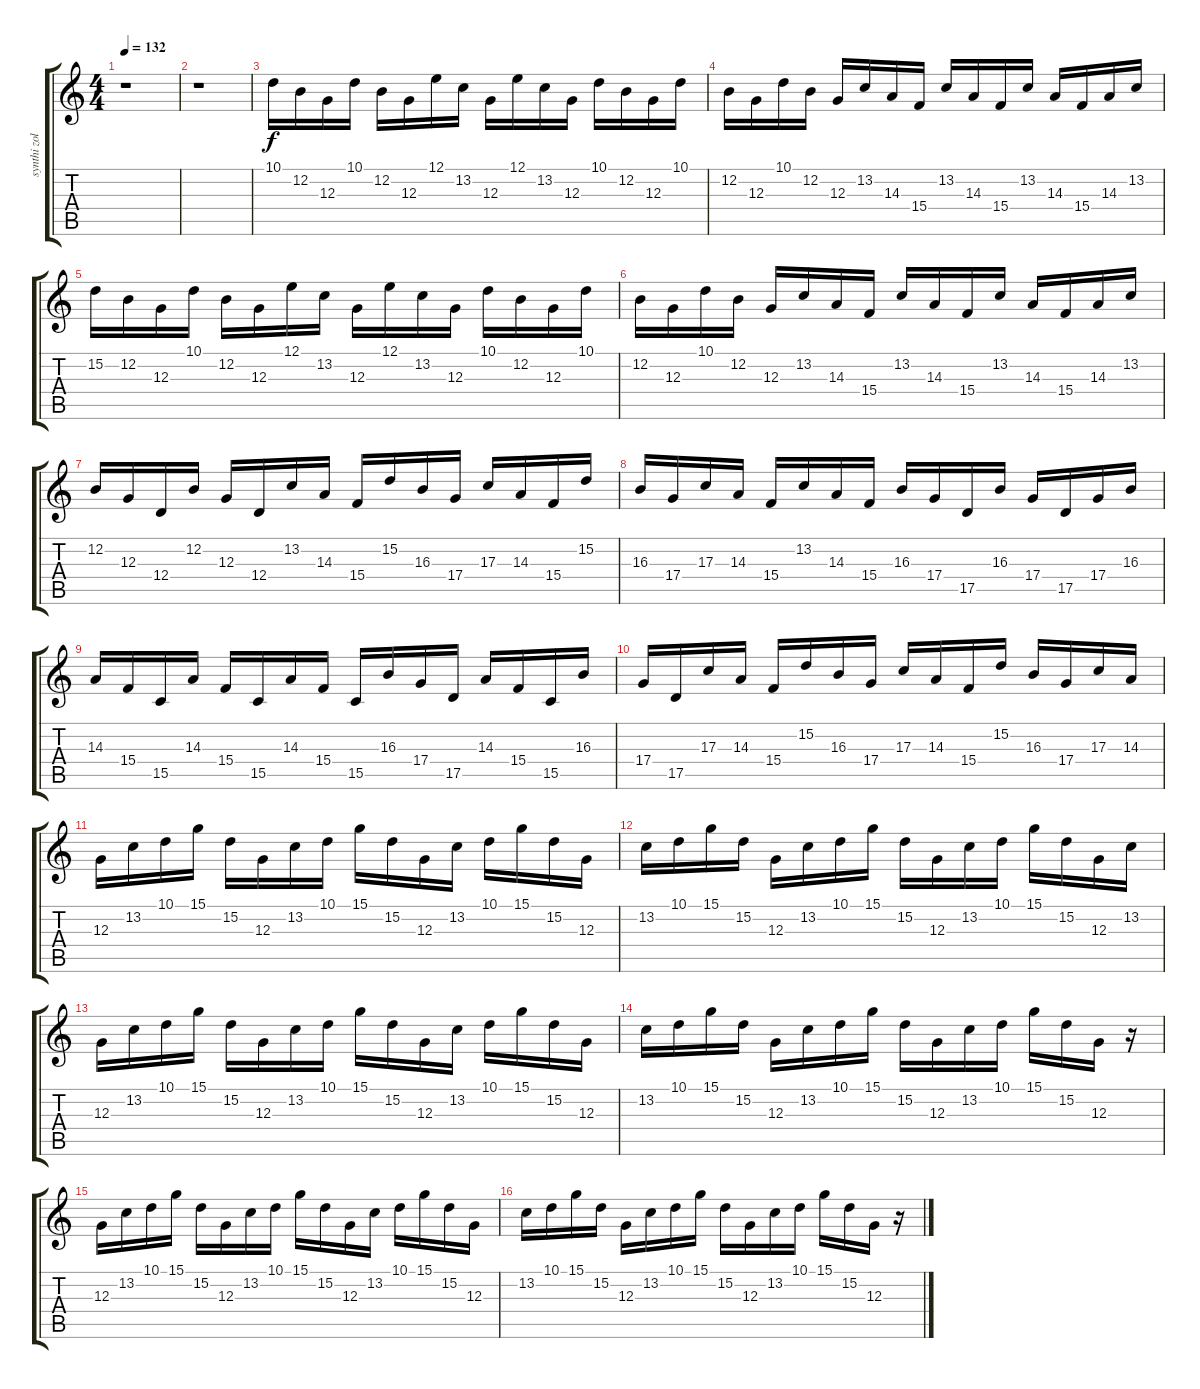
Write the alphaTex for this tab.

\track ("synthi zolo" "synthi zol") {instrument lead8bassandlead}
\staff {score tabs}
\tuning (E4 B3 G3 D3 A2 E2) {hide}
\ts (4 4)
\tempo 132
\clef g2
\ks c
r.1{dy f} |
r.1 |
10.1.16{balance 15} 12.2.16 12.3.16 10.1.16 12.2.16 12.3.16 12.1.16 13.2.16 12.3.16{balance 14} 12.1.16 13.2.16 12.3.16 10.1.16 12.2.16 12.3.16 10.1.16 |
12.2.16{balance 13} 12.3.16 10.1.16 12.2.16 12.3.16 13.2.16 14.3.16 15.4.16 13.2.16{balance 12} 14.3.16 15.4.16 13.2.16 14.3.16 15.4.16 14.3.16 13.2.16 |
15.2.16{balance 11} 12.2.16 12.3.16 10.1.16 12.2.16 12.3.16 12.1.16 13.2.16 12.3.16{balance 10} 12.1.16 13.2.16 12.3.16 10.1.16 12.2.16 12.3.16 10.1.16 |
12.2.16{balance 9} 12.3.16 10.1.16 12.2.16 12.3.16 13.2.16 14.3.16 15.4.16 13.2.16{balance 8} 14.3.16 15.4.16 13.2.16 14.3.16 15.4.16 14.3.16 13.2.16 |
12.2.16{balance 7} 12.3.16 12.4.16 12.2.16 12.3.16 12.4.16 13.2.16 14.3.16 15.4.16{balance 6} 15.2.16 16.3.16 17.4.16 17.3.16 14.3.16 15.4.16 15.2.16 |
16.3.16{balance 5} 17.4.16 17.3.16 14.3.16 15.4.16 13.2.16 14.3.16 15.4.16 16.3.16{balance 4} 17.4.16 17.5.16 16.3.16 17.4.16 17.5.16 17.4.16 16.3.16 |
14.3.16{balance 3} 15.4.16 15.5.16 14.3.16 15.4.16 15.5.16 14.3.16 15.4.16 15.5.16{balance 2} 16.3.16 17.4.16 17.5.16 14.3.16 15.4.16 15.5.16 16.3.16 |
17.4.16{balance 1} 17.5.16 17.3.16 14.3.16 15.4.16 15.2.16 16.3.16 17.4.16 17.3.16{balance 0} 14.3.16 15.4.16 15.2.16 16.3.16 17.4.16 17.3.16 14.3.16 |
12.3.16{balance 1} 13.2.16 10.1.16 15.1.16 15.2.16{balance 2} 12.3.16 13.2.16 10.1.16 15.1.16{balance 3} 15.2.16 12.3.16 13.2.16{balance 4} 10.1.16 15.1.16 15.2.16{balance 5} 12.3.16 |
13.2.16 10.1.16{balance 6} 15.1.16 15.2.16 12.3.16{balance 7} 13.2.16 10.1.16 15.1.16{balance 8} 15.2.16 12.3.16 13.2.16{balance 9} 10.1.16 15.1.16 15.2.16{balance 10} 12.3.16 13.2.16 |
12.3.16{balance 11} 13.2.16 10.1.16 15.1.16{balance 12} 15.2.16 12.3.16 13.2.16{balance 13} 10.1.16 15.1.16 15.2.16{balance 14} 12.3.16 13.2.16 10.1.16{balance 15} 15.1.16 15.2.16 12.3.16{balance 16} |
13.2.16 10.1.16 15.1.16{balance 15} 15.2.16 12.3.16 13.2.16 10.1.16 15.1.16 15.2.16{balance 14} 12.3.16 13.2.16 10.1.16 15.1.16 15.2.16 12.3.16 r.16 |
12.3.16{balance 13} 13.2.16 10.1.16 15.1.16 15.2.16 12.3.16 13.2.16{balance 12} 10.1.16 15.1.16 15.2.16 12.3.16 13.2.16 10.1.16{balance 11} 15.1.16 15.2.16 12.3.16 |
13.2.16 10.1.16 15.1.16{balance 10} 15.2.16 12.3.16 13.2.16 10.1.16 15.1.16 15.2.16{balance 9} 12.3.16 13.2.16 10.1.16 15.1.16 15.2.16 12.3.16 r.16
